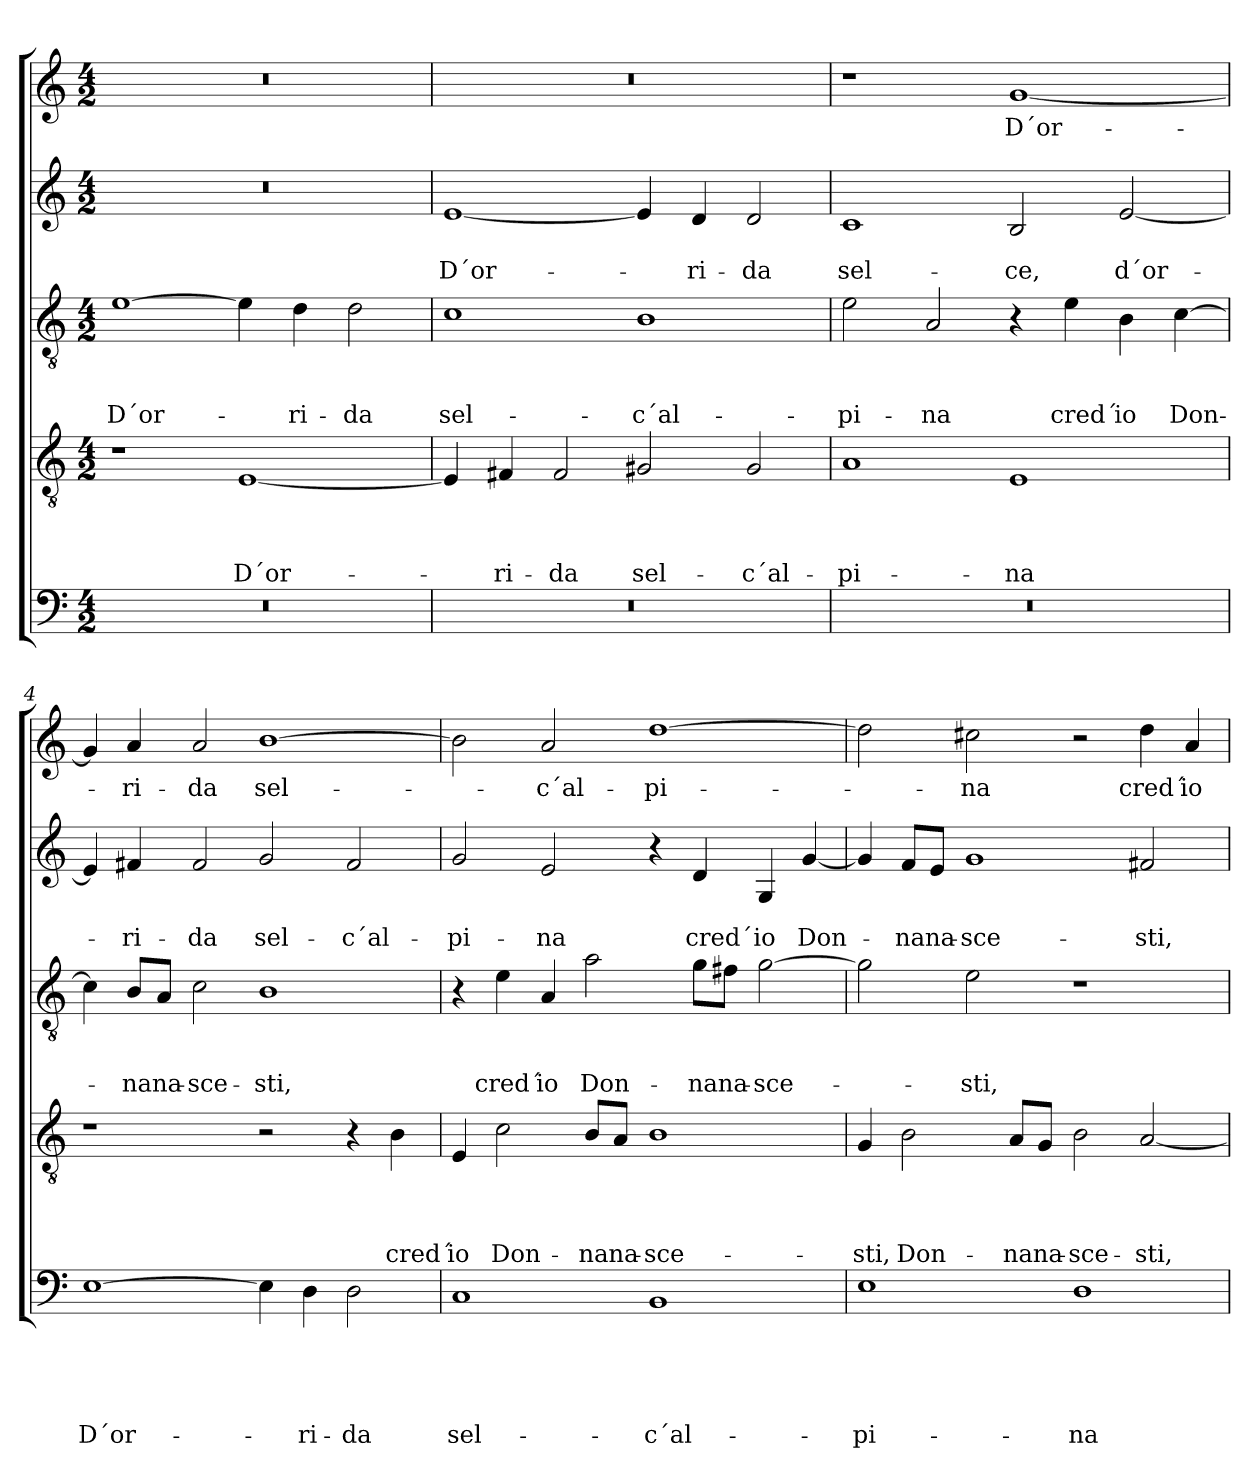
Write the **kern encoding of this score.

**kern	**text	**text	**text	**text	**text	**kern	**text	**text	**text	**text	**kern	**text	**text	**text	**kern	**text	**text	**kern	**text
*part5	*part5	*part5	*part5	*part5	*part5	*part4	*part4	*part4	*part4	*part4	*part3	*part3	*part3	*part3	*part2	*part2	*part2	*part1	*part1
*staff5	*staff5	*staff5	*staff5	*staff5	*staff5	*staff4	*staff4	*staff4	*staff4	*staff4	*staff3	*staff3	*staff3	*staff3	*staff2	*staff2	*staff2	*staff1	*staff1
*clefF4	*	*	*	*	*	*clefGv2	*	*	*	*	*clefGv2	*	*	*	*clefG2	*	*	*clefG2	*
*k[]	*	*	*	*	*	*k[]	*	*	*	*	*k[]	*	*	*	*k[]	*	*	*k[]	*
*C:	*	*	*	*	*	*C:	*	*	*	*	*C:	*	*	*	*C:	*	*	*C:	*
*M4/2	*	*	*	*	*	*M4/2	*	*	*	*	*M4/2	*	*	*	*M4/2	*	*	*M4/2	*
=1	=1	=1	=1	=1	=1	=1	=1	=1	=1	=1	=1	=1	=1	=1	=1	=1	=1	=1	=1
!	!	!	!	!	!	!	!	!	!	!	!	!	!	!LO:LY:b	!	!	!	!	!
0r	.	.	.	.	.	1r	.	.	.	.	[1e	.	.	D´or-	0r	.	.	0r	.
!	!	!	!	!	!	!	!	!	!	!LO:LY:b	!	!	!	!	!	!	!	!	!
.	.	.	.	.	.	[1E	.	.	.	D´or-	4e\]	.	.	.	.	.	.	.	.
!	!	!	!	!	!	!	!	!	!	!	!	!	!	!LO:LY:b	!	!	!	!	!
.	.	.	.	.	.	.	.	.	.	.	4d\	.	.	-ri-	.	.	.	.	.
!	!	!	!	!	!	!	!	!	!	!	!	!	!	!LO:LY:b	!	!	!	!	!
.	.	.	.	.	.	.	.	.	.	.	2d\	.	.	-da	.	.	.	.	.
=2	=2	=2	=2	=2	=2	=2	=2	=2	=2	=2	=2	=2	=2	=2	=2	=2	=2	=2	=2
!	!	!	!	!	!	!	!	!	!	!	!	!	!	!LO:LY:b	!	!	!LO:LY:b	!	!
0r	.	.	.	.	.	4E/]	.	.	.	.	1c	.	.	sel-	[1e	.	D´or-	0r	.
!	!	!	!	!	!	!	!	!	!	!LO:LY:b	!	!	!	!	!	!	!	!	!
.	.	.	.	.	.	4F#X/	.	.	.	-ri-	.	.	.	.	.	.	.	.	.
!	!	!	!	!	!	!	!	!	!	!LO:LY:b	!	!	!	!	!	!	!	!	!
.	.	.	.	.	.	2F#/	.	.	.	-da	.	.	.	.	.	.	.	.	.
!	!	!	!	!	!	!	!	!	!	!LO:LY:b	!	!	!	!LO:LY:b	!	!	!	!	!
.	.	.	.	.	.	2G#X/	.	.	.	sel-	1B	.	.	-c´al-	4e/]	.	.	.	.
!	!	!	!	!	!	!	!	!	!	!	!	!	!	!	!	!	!LO:LY:b	!	!
.	.	.	.	.	.	.	.	.	.	.	.	.	.	.	4d/	.	-ri-	.	.
!	!	!	!	!	!	!	!	!	!	!LO:LY:b	!	!	!	!	!	!	!LO:LY:b	!	!
.	.	.	.	.	.	2G#/	.	.	.	-c´al-	.	.	.	.	2d/	.	-da	.	.
=3	=3	=3	=3	=3	=3	=3	=3	=3	=3	=3	=3	=3	=3	=3	=3	=3	=3	=3	=3
!	!	!	!	!	!	!	!	!	!	!LO:LY:b	!	!	!	!LO:LY:b	!	!	!LO:LY:b	!	!
0r	.	.	.	.	.	1A	.	.	.	-pi-	2e\	.	.	-pi-	1c	.	sel-	1r	.
!	!	!	!	!	!	!	!	!	!	!	!	!	!	!LO:LY:b	!	!	!	!	!
.	.	.	.	.	.	.	.	.	.	.	2A/	.	.	-na	.	.	.	.	.
!	!	!	!	!	!	!	!	!	!	!LO:LY:b	!	!	!	!	!	!	!LO:LY:b	!	!LO:LY:b
.	.	.	.	.	.	1E	.	.	.	-na	4r	.	.	.	2B/	.	-ce,	[1g	D´or-
!	!	!	!	!	!	!	!	!	!	!	!	!	!	!LO:LY:b	!	!	!	!	!
.	.	.	.	.	.	.	.	.	.	.	4e\	.	.	cred´	.	.	.	.	.
!	!	!	!	!	!	!	!	!	!	!	!	!	!	!LO:LY:b	!	!	!LO:LY:b	!	!
.	.	.	.	.	.	.	.	.	.	.	4B\	.	.	io	[2e/	.	d´or-	.	.
!	!	!	!	!	!	!	!	!	!	!	!	!	!	!LO:LY:b	!	!	!	!	!
.	.	.	.	.	.	.	.	.	.	.	[4c\	.	.	Don-	.	.	.	.	.
=4	=4	=4	=4	=4	=4	=4	=4	=4	=4	=4	=4	=4	=4	=4	=4	=4	=4	=4	=4
!	!	!	!	!	!LO:LY:b	!	!	!	!	!	!	!	!	!	!	!	!	!	!
[1E	.	.	.	.	D´or-	1r	.	.	.	.	4c\]	.	.	.	4e/]	.	.	4g/]	.
!	!	!	!	!	!	!	!	!	!	!	!	!	!	!LO:LY:b	!	!	!LO:LY:b	!	!LO:LY:b
.	.	.	.	.	.	.	.	.	.	.	8B/L	.	.	-na	4f#X/	.	-ri-	4a/	-ri-
!	!	!	!	!	!	!	!	!	!	!	!	!	!	!LO:LY:b	!	!	!	!	!
.	.	.	.	.	.	.	.	.	.	.	8A/J	.	.	na-	.	.	.	.	.
!	!	!	!	!	!	!	!	!	!	!	!	!	!	!LO:LY:b	!	!	!LO:LY:b	!	!LO:LY:b
.	.	.	.	.	.	.	.	.	.	.	2c\	.	.	-sce-	2f#/	.	-da	2a/	-da
!	!	!	!	!	!	!	!	!	!	!	!	!	!	!LO:LY:b	!	!	!LO:LY:b	!	!LO:LY:b
4E\]	.	.	.	.	.	2r	.	.	.	.	1B	.	.	-sti,	2g/	.	sel-	[1b	sel-
!	!	!	!	!	!LO:LY:b	!	!	!	!	!	!	!	!	!	!	!	!	!	!
4D\	.	.	.	.	-ri-	.	.	.	.	.	.	.	.	.	.	.	.	.	.
!	!	!	!	!	!LO:LY:b	!	!	!	!	!	!	!	!	!	!	!	!LO:LY:b	!	!
2D\	.	.	.	.	-da	4r	.	.	.	.	.	.	.	.	2f#/	.	-c´al-	.	.
!	!	!	!	!	!	!	!	!	!	!LO:LY:b	!	!	!	!	!	!	!	!	!
.	.	.	.	.	.	4B\	.	.	.	cred´	.	.	.	.	.	.	.	.	.
!!LO:LB:g=z
=5	=5	=5	=5	=5	=5	=5	=5	=5	=5	=5	=5	=5	=5	=5	=5	=5	=5	=5	=5
!	!	!	!	!	!LO:LY:b	!	!	!	!	!LO:LY:b	!	!	!	!	!	!	!LO:LY:b	!	!
1C	.	.	.	.	sel-	4E/	.	.	.	io	4r	.	.	.	2g/	.	-pi-	2b\]	.
!	!	!	!	!	!	!	!	!	!	!LO:LY:b	!	!	!	!LO:LY:b	!	!	!	!	!
.	.	.	.	.	.	2c\	.	.	.	Don-	4e\	.	.	cred´	.	.	.	.	.
!	!	!	!	!	!	!	!	!	!	!	!	!	!	!LO:LY:b	!	!	!LO:LY:b	!	!LO:LY:b
.	.	.	.	.	.	.	.	.	.	.	4A/	.	.	io	2e/	.	-na	2a/	-c´al-
!	!	!	!	!	!	!	!	!	!	!LO:LY:b	!	!	!	!LO:LY:b	!	!	!	!	!
.	.	.	.	.	.	8B/L	.	.	.	-na	2a\	.	.	Don-	.	.	.	.	.
!	!	!	!	!	!	!	!	!	!	!LO:LY:b	!	!	!	!	!	!	!	!	!
.	.	.	.	.	.	8A/J	.	.	.	na-	.	.	.	.	.	.	.	.	.
!	!	!	!	!	!LO:LY:b	!	!	!	!	!LO:LY:b	!	!	!	!	!	!	!	!	!LO:LY:b
1BB	.	.	.	.	-c´al-	1B	.	.	.	-sce-	.	.	.	.	4r	.	.	[1dd	-pi-
!	!	!	!	!	!	!	!	!	!	!	!	!	!	!LO:LY:b	!	!	!LO:LY:b	!	!
.	.	.	.	.	.	.	.	.	.	.	8g\L	.	.	-na	4d/	.	cred´	.	.
!	!	!	!	!	!	!	!	!	!	!	!	!	!	!LO:LY:b	!	!	!	!	!
.	.	.	.	.	.	.	.	.	.	.	8f#X\J	.	.	na-	.	.	.	.	.
!	!	!	!	!	!	!	!	!	!	!	!	!	!	!LO:LY:b	!	!	!LO:LY:b	!	!
.	.	.	.	.	.	.	.	.	.	.	[2g\	.	.	-sce-	4G/	.	io	.	.
!	!	!	!	!	!	!	!	!	!	!	!	!	!	!	!	!	!LO:LY:b	!	!
.	.	.	.	.	.	.	.	.	.	.	.	.	.	.	[4g/	.	Don-	.	.
=6	=6	=6	=6	=6	=6	=6	=6	=6	=6	=6	=6	=6	=6	=6	=6	=6	=6	=6	=6
!	!	!	!	!	!LO:LY:b	!	!	!	!	!LO:LY:b	!	!	!	!	!	!	!	!	!
1E	.	.	.	.	-pi-	4G/	.	.	.	-sti,	2g\]	.	.	.	4g/]	.	.	2dd\]	.
!	!	!	!	!	!	!	!	!	!	!LO:LY:b	!	!	!	!	!	!	!LO:LY:b	!	!
.	.	.	.	.	.	2B\	.	.	.	Don-	.	.	.	.	8f/L	.	-na	.	.
!	!	!	!	!	!	!	!	!	!	!	!	!	!	!	!	!	!LO:LY:b	!	!
.	.	.	.	.	.	.	.	.	.	.	.	.	.	.	8e/J	.	na-	.	.
!	!	!	!	!	!	!	!	!	!	!	!	!	!	!LO:LY:b	!	!	!LO:LY:b	!	!LO:LY:b
.	.	.	.	.	.	.	.	.	.	.	2e\	.	.	-sti,	1g	.	-sce-	2cc#X\	-na
!	!	!	!	!	!	!	!	!	!	!LO:LY:b	!	!	!	!	!	!	!	!	!
.	.	.	.	.	.	8A/L	.	.	.	-na	.	.	.	.	.	.	.	.	.
!	!	!	!	!	!	!	!	!	!	!LO:LY:b	!	!	!	!	!	!	!	!	!
.	.	.	.	.	.	8G/J	.	.	.	na-	.	.	.	.	.	.	.	.	.
!	!	!	!	!	!LO:LY:b	!	!	!	!	!LO:LY:b	!	!	!	!	!	!	!	!	!
1D	.	.	.	.	-na	2B\	.	.	.	-sce-	1r	.	.	.	.	.	.	2r	.
!	!	!	!	!	!	!	!	!	!	!LO:LY:b	!	!	!	!	!	!	!LO:LY:b	!	!LO:LY:b
.	.	.	.	.	.	[2A/	.	.	.	-sti,	.	.	.	.	2f#X/	.	-sti,	4dd\	cred´
!	!	!	!	!	!	!	!	!	!	!	!	!	!	!	!	!	!	!	!LO:LY:b
.	.	.	.	.	.	.	.	.	.	.	.	.	.	.	.	.	.	4a/	io
=	=	=	=	=	=	=	=	=	=	=	=	=	=	=	=	=	=	=	=
*-	*-	*-	*-	*-	*-	*-	*-	*-	*-	*-	*-	*-	*-	*-	*-	*-	*-	*-	*-
